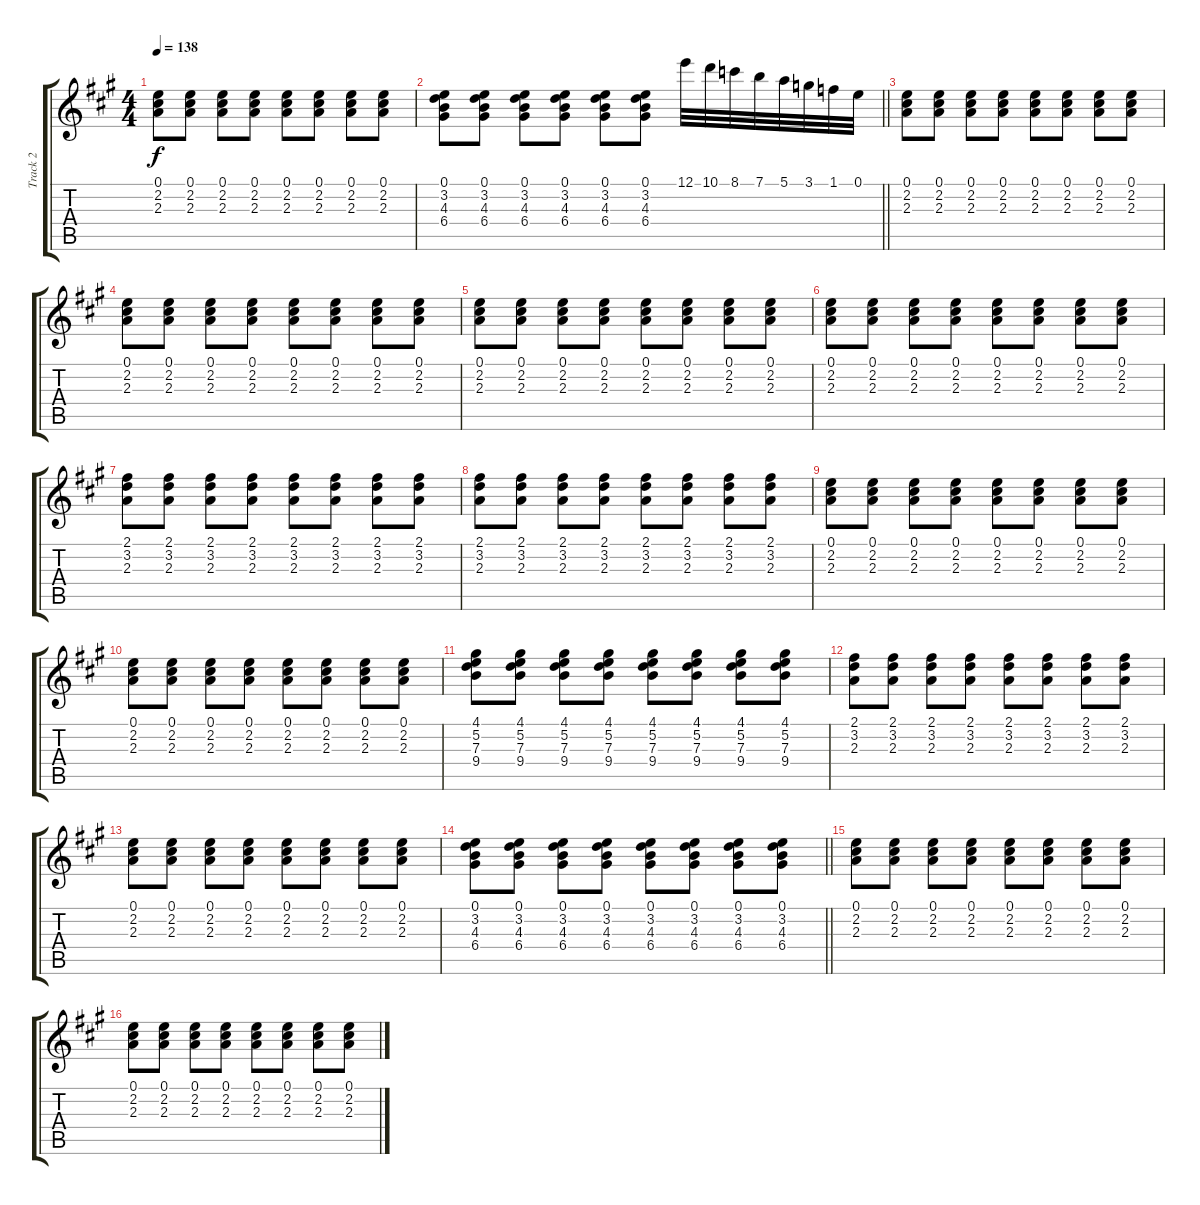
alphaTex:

\track ("Track 2" "Track 2") {instrument electricgrandpiano}
\staff {score tabs}
\tuning (E5 B4 G4 D4 A3 E3) {hide}
\ts (4 4)
\tempo 138
\clef g2
\ks a
(0.1 2.2 2.3).8{dy f} (0.1 2.2 2.3).8 (0.1 2.2 2.3).8 (0.1 2.2 2.3).8 (0.1 2.2 2.3).8 (0.1 2.2 2.3).8 (0.1 2.2 2.3).8 (0.1 2.2 2.3).8 |
\barLineRight lightlight
(0.1 3.2 4.3 6.4).8 (0.1 3.2 4.3 6.4).8 (0.1 3.2 4.3 6.4).8 (0.1 3.2 4.3 6.4).8 (0.1 3.2 4.3 6.4).8 (0.1 3.2 4.3 6.4).8 12.1.32 10.1.32 8.1.32 7.1.32 5.1.32 3.1.32 1.1.32 0.1.32 |
(0.1 2.2 2.3).8 (0.1 2.2 2.3).8 (0.1 2.2 2.3).8 (0.1 2.2 2.3).8 (0.1 2.2 2.3).8 (0.1 2.2 2.3).8 (0.1 2.2 2.3).8 (0.1 2.2 2.3).8 |
(0.1 2.2 2.3).8 (0.1 2.2 2.3).8 (0.1 2.2 2.3).8 (0.1 2.2 2.3).8 (0.1 2.2 2.3).8 (0.1 2.2 2.3).8 (0.1 2.2 2.3).8 (0.1 2.2 2.3).8 |
(0.1 2.2 2.3).8 (0.1 2.2 2.3).8 (0.1 2.2 2.3).8 (0.1 2.2 2.3).8 (0.1 2.2 2.3).8 (0.1 2.2 2.3).8 (0.1 2.2 2.3).8 (0.1 2.2 2.3).8 |
(0.1 2.2 2.3).8 (0.1 2.2 2.3).8 (0.1 2.2 2.3).8 (0.1 2.2 2.3).8 (0.1 2.2 2.3).8 (0.1 2.2 2.3).8 (0.1 2.2 2.3).8 (0.1 2.2 2.3).8 |
(2.1 3.2 2.3).8 (2.1 3.2 2.3).8 (2.1 3.2 2.3).8 (2.1 3.2 2.3).8 (2.1 3.2 2.3).8 (2.1 3.2 2.3).8 (2.1 3.2 2.3).8 (2.1 3.2 2.3).8 |
(2.1 3.2 2.3).8 (2.1 3.2 2.3).8 (2.1 3.2 2.3).8 (2.1 3.2 2.3).8 (2.1 3.2 2.3).8 (2.1 3.2 2.3).8 (2.1 3.2 2.3).8 (2.1 3.2 2.3).8 |
(0.1 2.2 2.3).8 (0.1 2.2 2.3).8 (0.1 2.2 2.3).8 (0.1 2.2 2.3).8 (0.1 2.2 2.3).8 (0.1 2.2 2.3).8 (0.1 2.2 2.3).8 (0.1 2.2 2.3).8 |
(0.1 2.2 2.3).8 (0.1 2.2 2.3).8 (0.1 2.2 2.3).8 (0.1 2.2 2.3).8 (0.1 2.2 2.3).8 (0.1 2.2 2.3).8 (0.1 2.2 2.3).8 (0.1 2.2 2.3).8 |
(4.1 5.2 7.3 9.4).8 (4.1 5.2 7.3 9.4).8 (4.1 5.2 7.3 9.4).8 (4.1 5.2 7.3 9.4).8 (4.1 5.2 7.3 9.4).8 (4.1 5.2 7.3 9.4).8 (4.1 5.2 7.3 9.4).8 (4.1 5.2 7.3 9.4).8 |
(2.1 3.2 2.3).8 (2.1 3.2 2.3).8 (2.1 3.2 2.3).8 (2.1 3.2 2.3).8 (2.1 3.2 2.3).8 (2.1 3.2 2.3).8 (2.1 3.2 2.3).8 (2.1 3.2 2.3).8 |
(0.1 2.2 2.3).8 (0.1 2.2 2.3).8 (0.1 2.2 2.3).8 (0.1 2.2 2.3).8 (0.1 2.2 2.3).8 (0.1 2.2 2.3).8 (0.1 2.2 2.3).8 (0.1 2.2 2.3).8 |
\barLineRight lightlight
(0.1 3.2 4.3 6.4).8 (0.1 3.2 4.3 6.4).8 (0.1 3.2 4.3 6.4).8 (0.1 3.2 4.3 6.4).8 (0.1 3.2 4.3 6.4).8 (0.1 3.2 4.3 6.4).8 (0.1 3.2 4.3 6.4).8 (0.1 3.2 4.3 6.4).8 |
(0.1 2.2 2.3).8 (0.1 2.2 2.3).8 (0.1 2.2 2.3).8 (0.1 2.2 2.3).8 (0.1 2.2 2.3).8 (0.1 2.2 2.3).8 (0.1 2.2 2.3).8 (0.1 2.2 2.3).8 |
(0.1 2.2 2.3).8 (0.1 2.2 2.3).8 (0.1 2.2 2.3).8 (0.1 2.2 2.3).8 (0.1 2.2 2.3).8 (0.1 2.2 2.3).8 (0.1 2.2 2.3).8 (0.1 2.2 2.3).8
